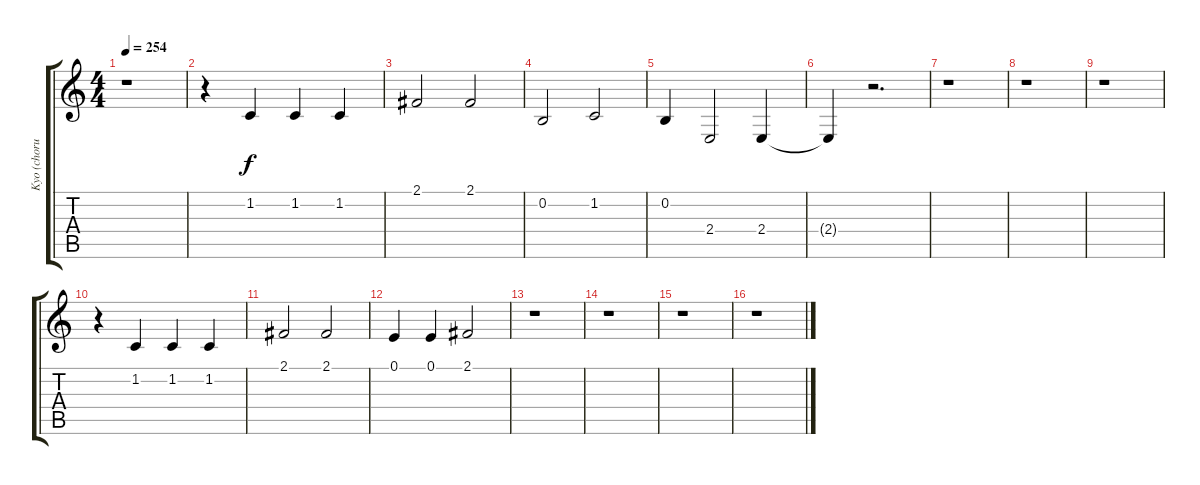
\track ("Kyo (chorus)" "Kyo (choru") {instrument altosax}
\staff {score tabs}
\tuning (E4 B3 G3 D3 A2 E2) {hide}
\ts (4 4)
\tempo 254
\clef g2
\ks c
r.1{dy f} |
r.4 1.2.4 1.2.4 1.2.4 |
2.1.2 2.1.2 |
0.2.2 1.2.2 |
0.2.4 2.4.2 2.4.4 |
2.4{t}.4 r.2{d} |
r.1 |
r.1 |
r.1 |
r.4 1.2.4 1.2.4 1.2.4 |
2.1.2 2.1.2 |
0.1.4 0.1.4 2.1.2 |
r.1 |
r.1 |
r.1 |
r.1
